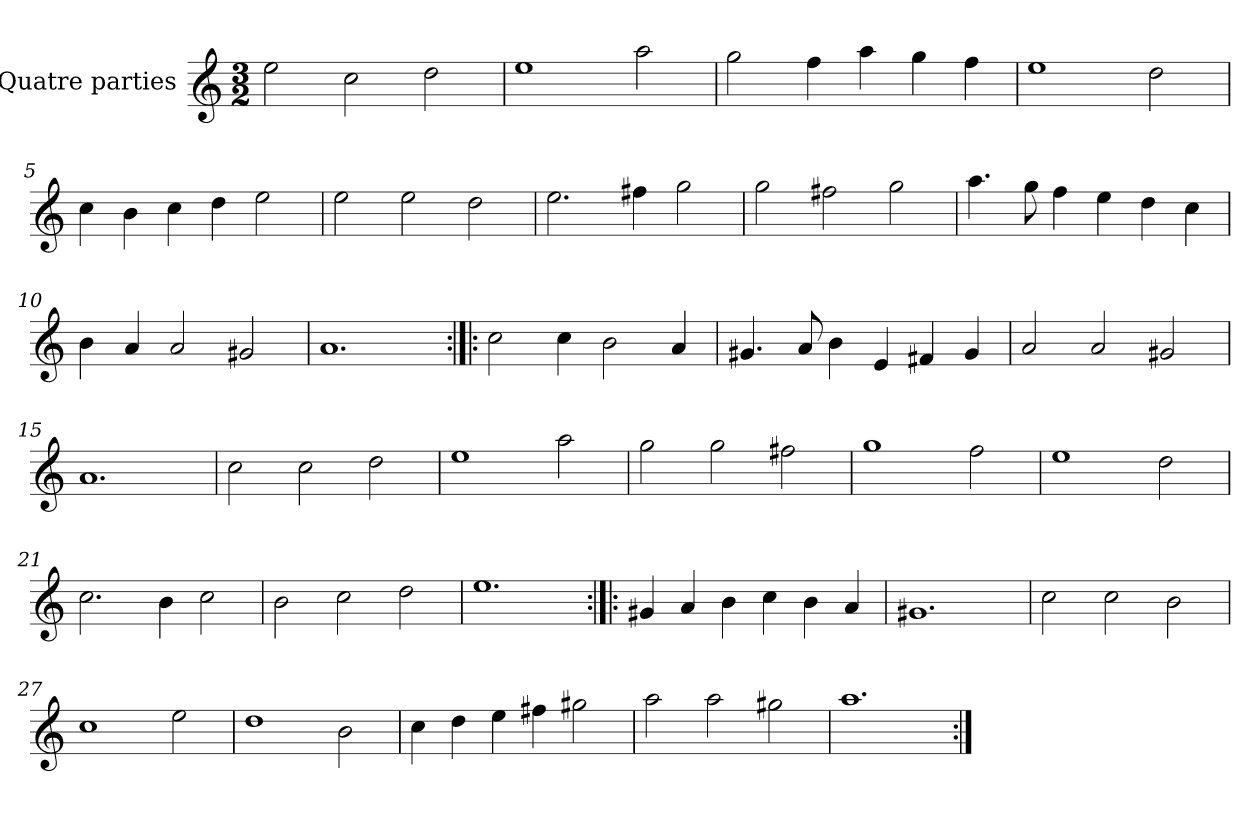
**kern
*part1
*staff1
*I"Quatre parties
*clefG2
*k[]
*M3/2
*MM180
=1
2ee\
2cc\
2dd\
=2
1ee
2aa\
=3
2gg\
4ff\
4aa\
4gg\
4ff\
=4
1ee
2dd\
=5
4cc\
4b\
4cc\
4dd\
2ee\
=6
2ee\
2ee\
2dd\
=7
2.ee\
4ff#X\
2gg\
=8
2gg\
2ff#X\
2gg\
=9
4.aa\
8gg\
4ff\
4ee\
4dd\
4cc\
=10
4b\
4a/
2a/
2g#X/
=11
1.a
=12:|!|:
2cc\
4cc\
2b\
4a/
=13
4.g#X/
8a/
4b\
4e/
4f#X/
4g#/
=14
2a/
2a/
2g#X/
=15
1.a
=16
2cc\
2cc\
2dd\
=17
1ee
2aa\
=18
2gg\
2gg\
2ff#X\
=19
1gg
2ff\
=20
1ee
2dd\
=21
2.cc\
4b\
2cc\
=22
2b\
2cc\
2dd\
=23
1.ee
=24:|!|:
4g#X/
4a/
4b\
4cc\
4b\
4a/
=25
1.g#X
=26
2cc\
2cc\
2b\
=27
1cc
2ee\
=28
1dd
2b\
=29
4cc\
4dd\
4ee\
4ff#X\
2gg#X\
=30
2aa\
2aa\
2gg#X\
=31
1.aa
=:|!
*-
